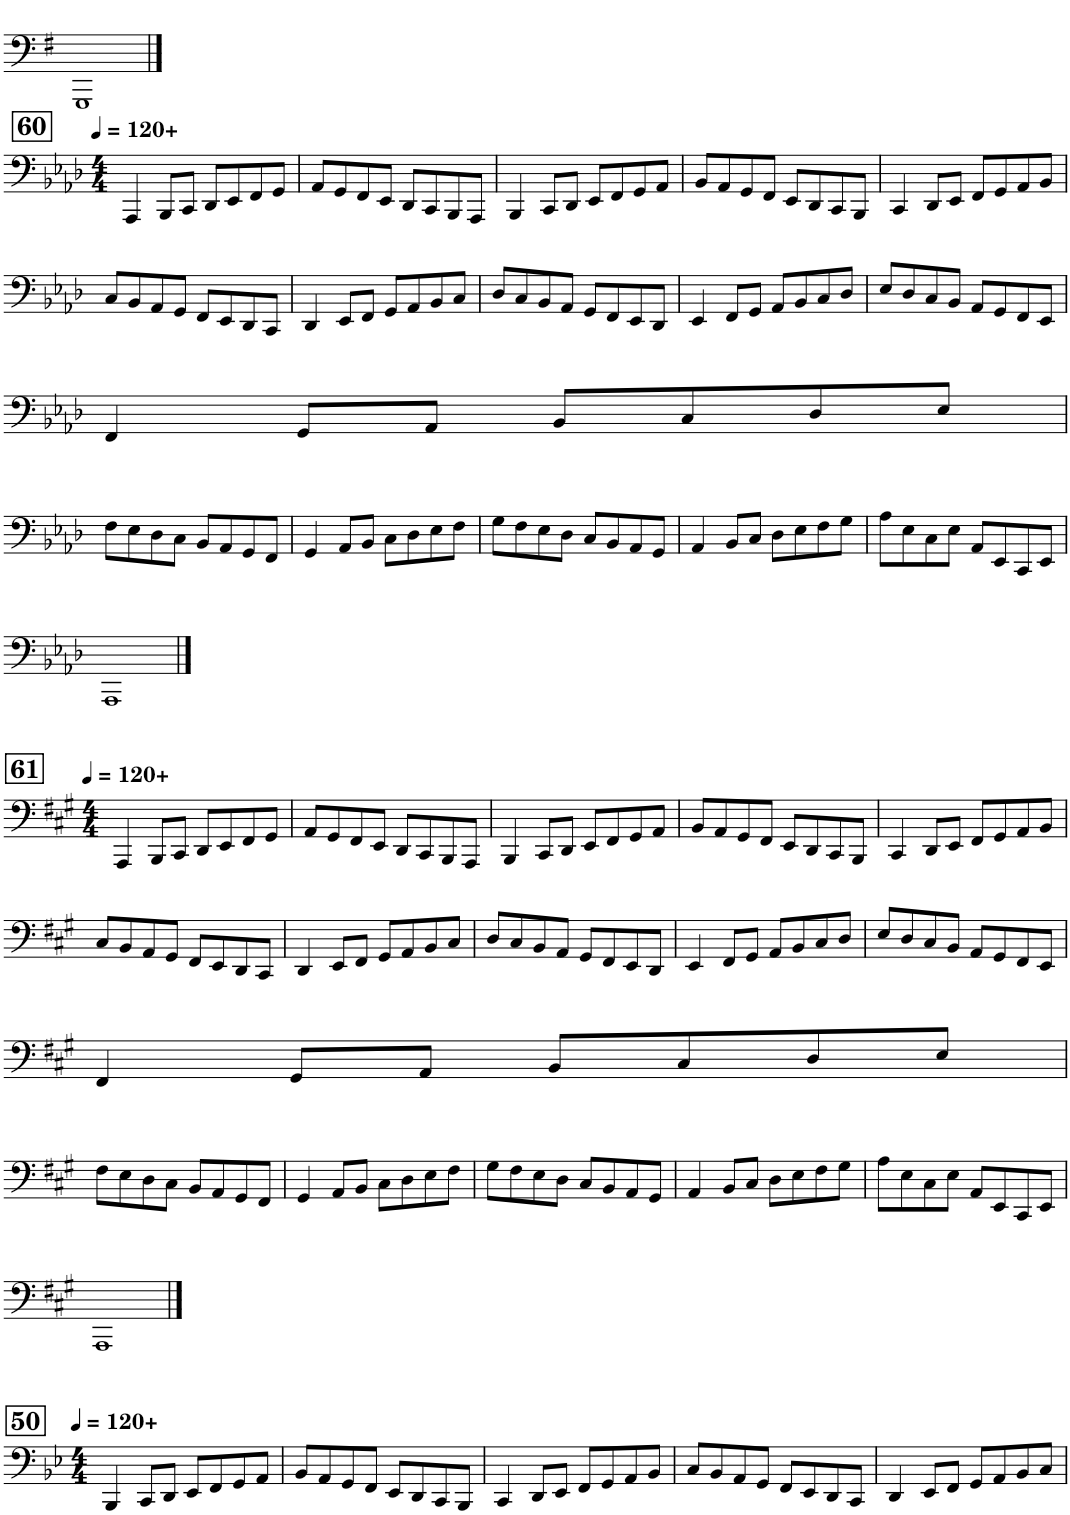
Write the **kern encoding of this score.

**kern
*part1
*staff1
*I"Trombone
*I'Tbn.
!!LO:PB:g=z
*clefF4
*k[f#]
*M4/4
=17
1GGG
!!LO:LB:g=z
==1
!!LO:REH:place=s1:a:B:cj:fs=14:t=60
*k[b-e-a-d-]
*M4/4
*MM120
!LO:TX:a:B:t=+
4AAA-/
8BBB-/L
8CC/J
8DD-/L
8EE-/
8FF/
8GG/J
=2
8AA-/L
8GG/
8FF/
8EE-/J
8DD-/L
8CC/
8BBB-/
8AAA-/J
=3
4BBB-/
8CC/L
8DD-/J
8EE-/L
8FF/
8GG/
8AA-/J
=4
8BB-/L
8AA-/
8GG/
8FF/J
8EE-/L
8DD-/
8CC/
8BBB-/J
=5
4CC/
8DD-/L
8EE-/J
8FF/L
8GG/
8AA-/
8BB-/J
!!LO:LB:g=z
=6
8C/L
8BB-/
8AA-/
8GG/J
8FF/L
8EE-/
8DD-/
8CC/J
=7
4DD-/
8EE-/L
8FF/J
8GG/L
8AA-/
8BB-/
8C/J
=8
8D-/L
8C/
8BB-/
8AA-/J
8GG/L
8FF/
8EE-/
8DD-/J
=9
4EE-/
8FF/L
8GG/J
8AA-/L
8BB-/
8C/
8D-/J
=10
8E-/L
8D-/
8C/
8BB-/J
8AA-/L
8GG/
8FF/
8EE-/J
!!LO:LB:g=z
=11
4FF/
8GG/L
8AA-/J
8BB-/L
8C/
8D-/
8E-/J
!!LO:LB:g=z
=12
8F\L
8E-\
8D-\
8C\J
8BB-/L
8AA-/
8GG/
8FF/J
=13
4GG/
8AA-/L
8BB-/J
8C\L
8D-\
8E-\
8F\J
=14
8G\L
8F\
8E-\
8D-\J
8C/L
8BB-/
8AA-/
8GG/J
=15
4AA-/
8BB-/L
8C/J
8D-\L
8E-\
8F\
8G\J
=16
8A-\L
8E-\
8C\
8E-\J
8AA-/L
8EE-/
8CC/
8EE-/J
!!LO:LB:g=z
=17
1AAA-
!!LO:LB:g=z
==1
!!LO:REH:place=s1:a:B:cj:fs=14:t=61
*k[f#c#g#]
*M4/4
*MM120
!LO:TX:a:B:t=+
4AAA/
8BBB/L
8CC#/J
8DD/L
8EE/
8FF#/
8GG#/J
=2
8AA/L
8GG#/
8FF#/
8EE/J
8DD/L
8CC#/
8BBB/
8AAA/J
=3
4BBB/
8CC#/L
8DD/J
8EE/L
8FF#/
8GG#/
8AA/J
=4
8BB/L
8AA/
8GG#/
8FF#/J
8EE/L
8DD/
8CC#/
8BBB/J
=5
4CC#/
8DD/L
8EE/J
8FF#/L
8GG#/
8AA/
8BB/J
!!LO:LB:g=z
=6
8C#/L
8BB/
8AA/
8GG#/J
8FF#/L
8EE/
8DD/
8CC#/J
=7
4DD/
8EE/L
8FF#/J
8GG#/L
8AA/
8BB/
8C#/J
=8
8D/L
8C#/
8BB/
8AA/J
8GG#/L
8FF#/
8EE/
8DD/J
=9
4EE/
8FF#/L
8GG#/J
8AA/L
8BB/
8C#/
8D/J
=10
8E/L
8D/
8C#/
8BB/J
8AA/L
8GG#/
8FF#/
8EE/J
!!LO:LB:g=z
=11
4FF#/
8GG#/L
8AA/J
8BB/L
8C#/
8D/
8E/J
!!LO:LB:g=z
=12
8F#\L
8E\
8D\
8C#\J
8BB/L
8AA/
8GG#/
8FF#/J
=13
4GG#/
8AA/L
8BB/J
8C#\L
8D\
8E\
8F#\J
=14
8G#\L
8F#\
8E\
8D\J
8C#/L
8BB/
8AA/
8GG#/J
=15
4AA/
8BB/L
8C#/J
8D\L
8E\
8F#\
8G#\J
=16
8A\L
8E\
8C#\
8E\J
8AA/L
8EE/
8CC#/
8EE/J
!!LO:LB:g=z
=17
1AAA
!!LO:LB:g=z
==1
!!LO:REH:place=s1:a:B:cj:fs=14:t=50
*k[b-e-]
*M4/4
*MM120
!LO:TX:a:B:t=+
4BBB-/
8CC/L
8DD/J
8EE-/L
8FF/
8GG/
8AA/J
=2
8BB-/L
8AA/
8GG/
8FF/J
8EE-/L
8DD/
8CC/
8BBB-/J
=3
4CC/
8DD/L
8EE-/J
8FF/L
8GG/
8AA/
8BB-/J
=4
8C/L
8BB-/
8AA/
8GG/J
8FF/L
8EE-/
8DD/
8CC/J
=5
4DD/
8EE-/L
8FF/J
8GG/L
8AA/
8BB-/
8C/J
=
*-
